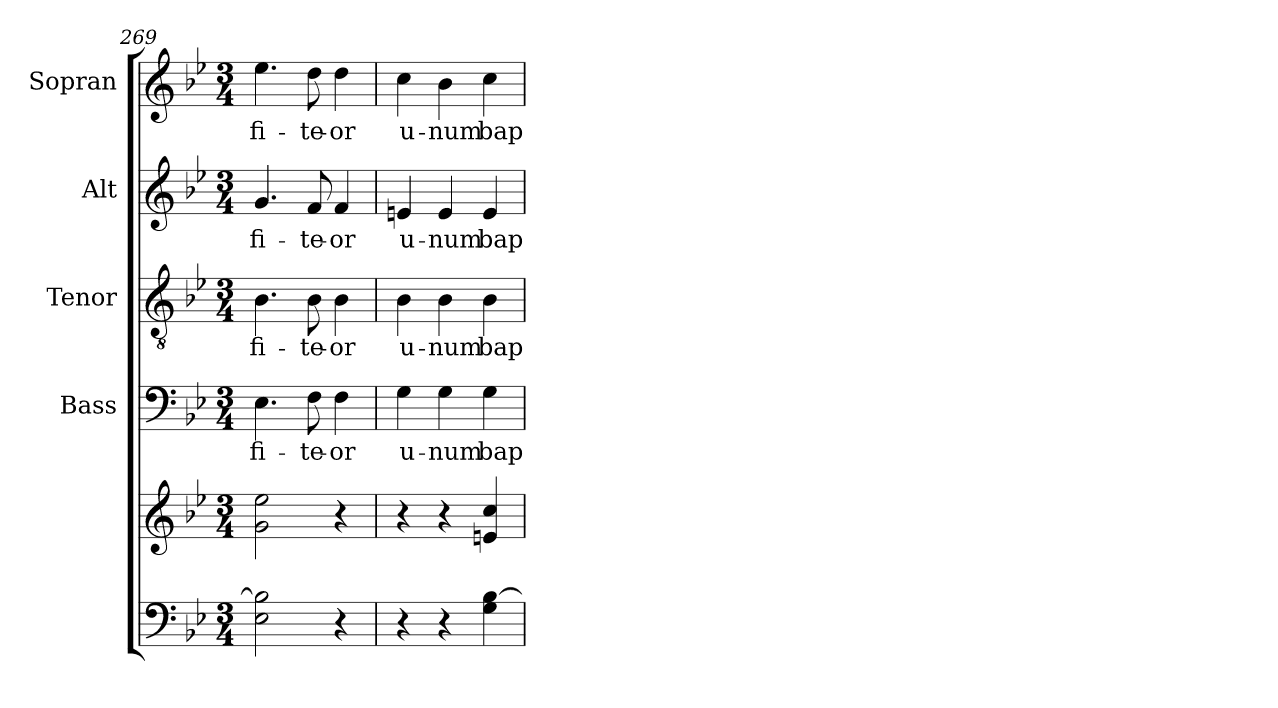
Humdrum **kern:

**kern	**kern	**kern	**text	**kern	**text	**kern	**text	**kern	**text
*part5	*part5	*part4	*part4	*part3	*part3	*part2	*part2	*part1	*part1
*staff6	*staff5	*staff4	*staff4	*staff3	*staff3	*staff2	*staff2	*staff1	*staff1
*	*	*I"Bass	*	*I"Tenor	*	*I"Alt	*	*I"Sopran	*
*	*	*I'B.	*	*I'T.	*	*I'A.	*	*I'S.	*
*clefF4	*clefG2	*clefF4	*	*clefGv2	*	*clefG2	*	*clefG2	*
*k[b-e-]	*k[b-e-]	*k[b-e-]	*	*k[b-e-]	*	*k[b-e-]	*	*k[b-e-]	*
*B-:	*B-:	*B-:	*	*B-:	*	*B-:	*	*B-:	*
*M3/4	*M3/4	*M3/4	*	*M3/4	*	*M3/4	*	*M3/4	*
=269	=269	=269	=269	=269	=269	=269	=269	=269	=269
!	!	!	!LO:LY:b	!	!LO:LY:b	!	!LO:LY:b	!	!LO:LY:b
2E-\ 2B-\]	2g\ 2ee-\	4.E-\	-fi-	4.B-\	-fi-	4.g/	-fi-	4.ee-\	-fi-
!	!	!	!LO:LY:b	!	!LO:LY:b	!	!LO:LY:b	!	!LO:LY:b
.	.	8F\	-te-	8B-\	-te-	8f/	-te-	8dd\	-te-
!	!	!	!LO:LY:b	!	!LO:LY:b	!	!LO:LY:b	!	!LO:LY:b
4r	4r	4F\	-or	4B-\	-or	4f/	-or	4dd\	-or
=270	=270	=270	=270	=270	=270	=270	=270	=270	=270
!	!	!	!LO:LY:b	!	!LO:LY:b	!	!LO:LY:b	!	!LO:LY:b
4r	4r	4G\	u-	4B-\	u-	4en/	u-	4cc\	u-
!	!	!	!LO:LY:b	!	!LO:LY:b	!	!LO:LY:b	!	!LO:LY:b
4r	4r	4G\	-num	4B-\	-num	4e/	-num	4b-\	-num
!	!	!	!LO:LY:b	!	!LO:LY:b	!	!LO:LY:b	!	!LO:LY:b
4G\ [4B-\	4en/ 4cc/	4G\	bap-	4B-\	bap-	4e/	bap-	4cc\	bap-
=	=	=	=	=	=	=	=	=	=
*-	*-	*-	*-	*-	*-	*-	*-	*-	*-
